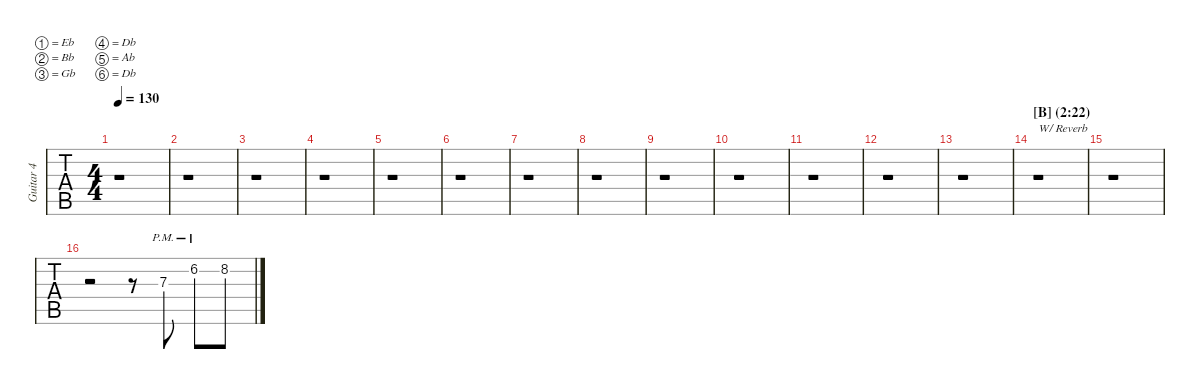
\defaultSystemsLayout 4
\hideDynamics
\bracketExtendMode nobrackets
\multiTrackTrackNamePolicy allsystems
\firstSystemTrackNameMode fullname
\otherSystemsTrackNameMode fullname
\track ("Guitar 4" "Guitar 4") {instrument overdrivenguitar}
\staff {tabs}
\tuning (Eb4 Bb3 Gb3 Db3 Ab2 Db2)
\ts (4 4)
\tempo 130
\clef g2
\ks aminor
r.1{dy mf} |
r.1 |
r.1 |
r.1 |
r.1 |
r.1 |
r.1 |
r.1 |
r.1 |
r.1 |
r.1 |
r.1 |
r.1 |
\section ("B" "(2:22)")
r.1{txt "W/ Reverb" instrument overdrivenguitar} |
r.1 |
r.2 r.8 7.3{pm acc x}.8 6.2{pm acc #}.8 8.2{acc x}.8
